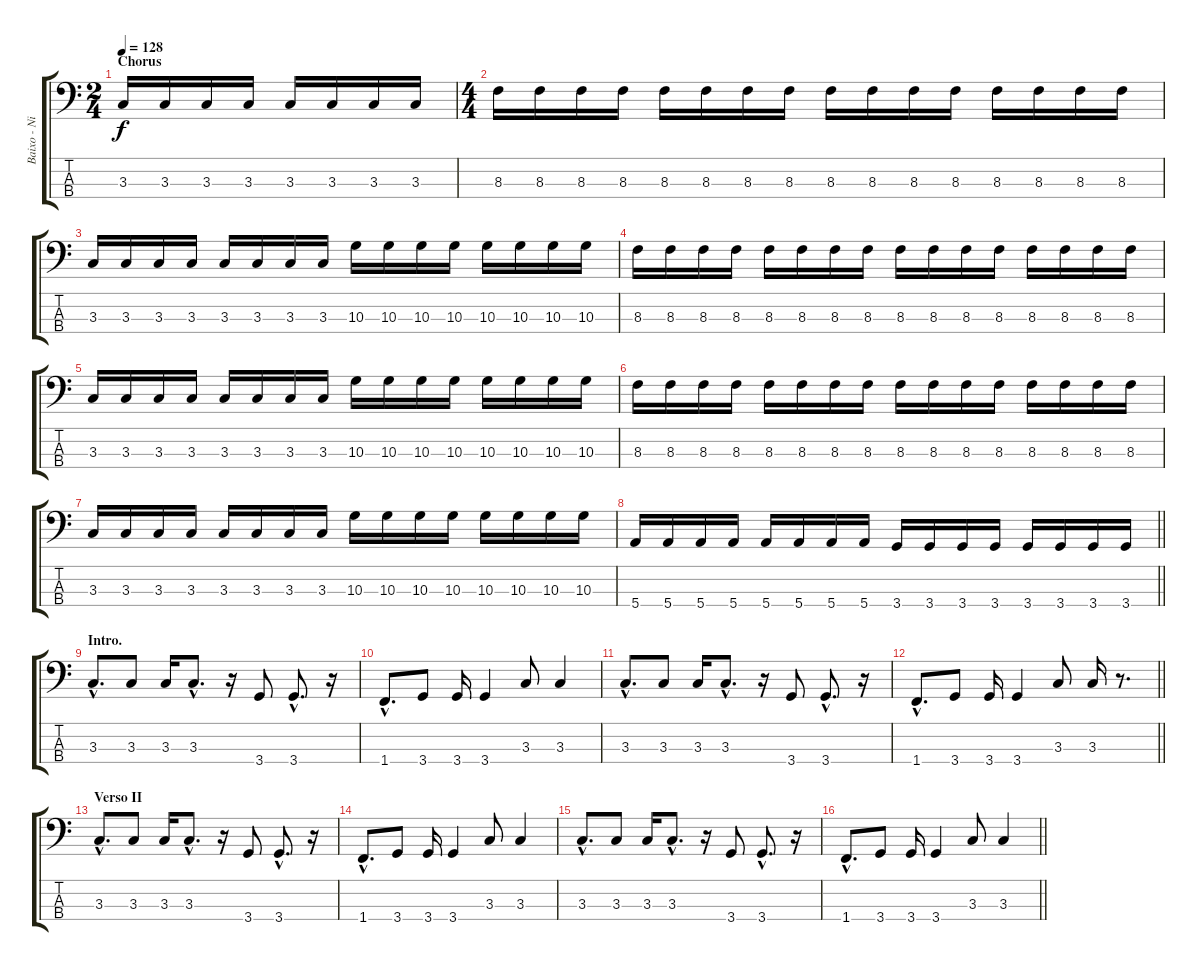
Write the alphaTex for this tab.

\track ("Baixo - Nikola " "Baixo - Ni") {instrument electricbasspick}
\staff {score tabs}
\tuning (G2 D2 A1 E1) {hide}
\ts (2 4)
\section ("" "Chorus")
\tempo 128
\clef f4
\ks c
3.3.16{dy f} 3.3.16 3.3.16 3.3.16 3.3.16 3.3.16 3.3.16 3.3.16 |
\ts (4 4)
8.3.16 8.3.16 8.3.16 8.3.16 8.3.16 8.3.16 8.3.16 8.3.16 8.3.16 8.3.16 8.3.16 8.3.16 8.3.16 8.3.16 8.3.16 8.3.16 |
3.3.16 3.3.16 3.3.16 3.3.16 3.3.16 3.3.16 3.3.16 3.3.16 10.3.16 10.3.16 10.3.16 10.3.16 10.3.16 10.3.16 10.3.16 10.3.16 |
8.3.16 8.3.16 8.3.16 8.3.16 8.3.16 8.3.16 8.3.16 8.3.16 8.3.16 8.3.16 8.3.16 8.3.16 8.3.16 8.3.16 8.3.16 8.3.16 |
3.3.16 3.3.16 3.3.16 3.3.16 3.3.16 3.3.16 3.3.16 3.3.16 10.3.16 10.3.16 10.3.16 10.3.16 10.3.16 10.3.16 10.3.16 10.3.16 |
8.3.16 8.3.16 8.3.16 8.3.16 8.3.16 8.3.16 8.3.16 8.3.16 8.3.16 8.3.16 8.3.16 8.3.16 8.3.16 8.3.16 8.3.16 8.3.16 |
3.3.16 3.3.16 3.3.16 3.3.16 3.3.16 3.3.16 3.3.16 3.3.16 10.3.16 10.3.16 10.3.16 10.3.16 10.3.16 10.3.16 10.3.16 10.3.16 |
\barLineRight lightlight
5.4.16 5.4.16 5.4.16 5.4.16 5.4.16 5.4.16 5.4.16 5.4.16 3.4.16 3.4.16 3.4.16 3.4.16 3.4.16 3.4.16 3.4.16 3.4.16 |
\section ("" "Intro.")
3.3{hac}.8{d} 3.3.8 3.3.16 3.3{hac}.8{d} r.16 3.4.8 3.4{hac}.8{d} r.16 |
1.4{hac}.8{d} 3.4.8 3.4.16 3.4.4 3.3.8 3.3.4 |
3.3{hac}.8{d} 3.3.8 3.3.16 3.3{hac}.8{d} r.16 3.4.8 3.4{hac}.8{d} r.16 |
\barLineRight lightlight
1.4{hac}.8{d} 3.4.8 3.4.16 3.4.4 3.3.8 3.3.16 r.8{d} |
\section ("" "Verso II")
3.3{hac}.8{d} 3.3.8 3.3.16 3.3{hac}.8{d} r.16 3.4.8 3.4{hac}.8{d} r.16 |
1.4{hac}.8{d} 3.4.8 3.4.16 3.4.4 3.3.8 3.3.4 |
3.3{hac}.8{d} 3.3.8 3.3.16 3.3{hac}.8{d} r.16 3.4.8 3.4{hac}.8{d} r.16 |
\barLineRight lightlight
1.4{hac}.8{d} 3.4.8 3.4.16 3.4.4 3.3.8 3.3.4
